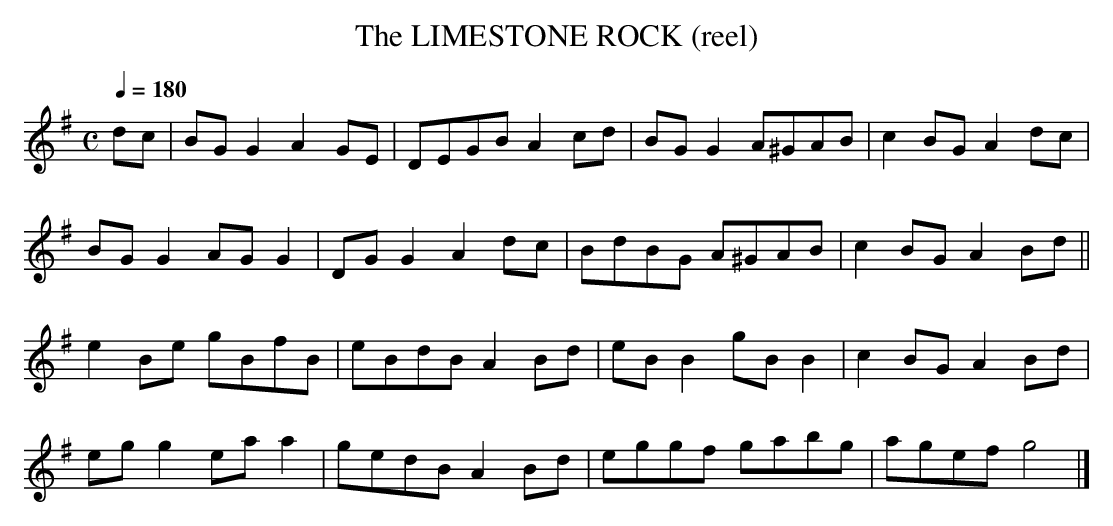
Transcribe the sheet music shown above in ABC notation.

X:1
T:LIMESTONE ROCK (reel), The
Q:1/4=180
M:C
K:G
dc|BGG2 A2GE|DEGB A2cd|BGG2 A^GAB|c2BG A2 dc|
BG G2 AG G2|DG G2 A2 dc|BdBG A^GAB|c2BG A2Bd||
e2Be gBfB|eBdB A2Bd|eB B2 gB B2|c2BG A2Bd|
egg2 eaa2|gedB A2Bd|eggf gabg|agef g4|]
